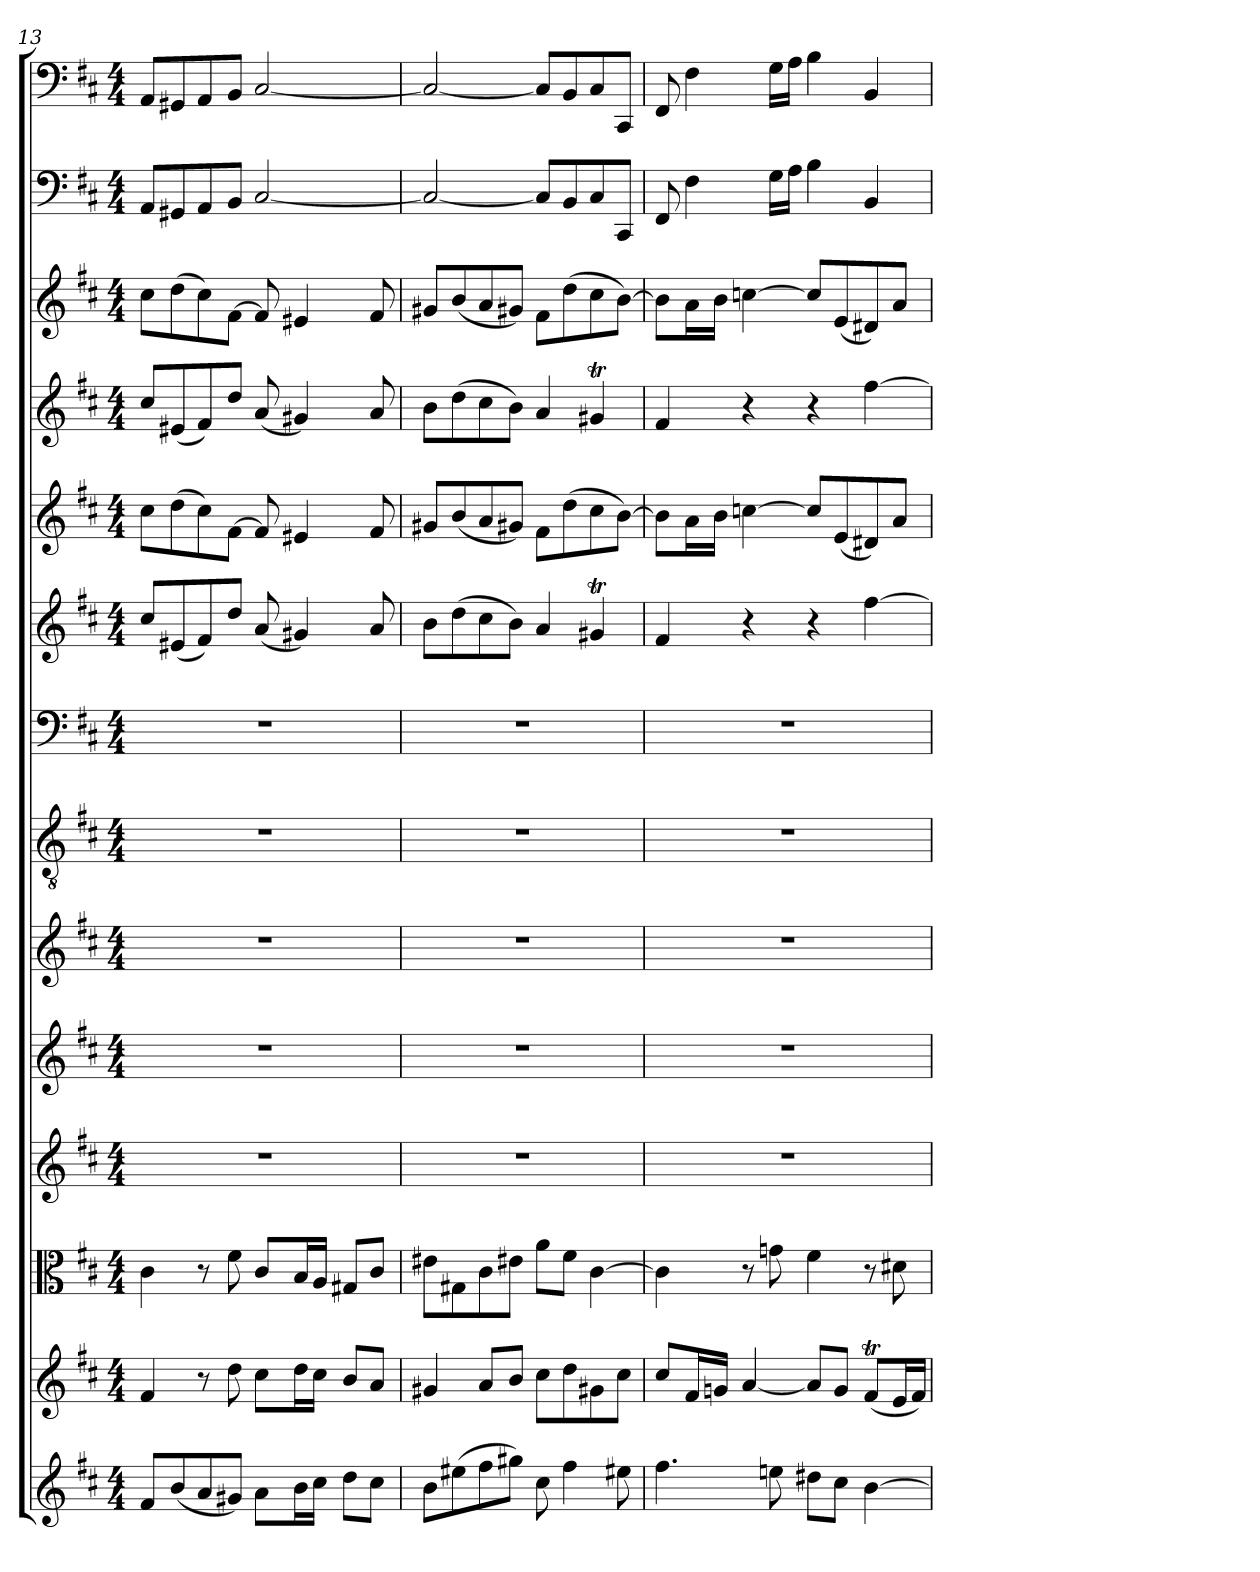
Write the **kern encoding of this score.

**kern	**kern	**kern	**kern	**kern	**kern	**kern	**kern	**kern	**kern	**kern	**kern	**kern	**kern
*part14	*part13	*part12	*part11	*part10	*part9	*part8	*part7	*part6	*part5	*part4	*part3	*part2	*part1
*staff14	*staff13	*staff12	*staff11	*staff10	*staff9	*staff8	*staff7	*staff6	*staff5	*staff4	*staff3	*staff2	*staff1
*clefG2	*clefG2	*clefC3	*clefG2	*clefG2	*clefG2	*clefGv2	*clefF4	*clefG2	*clefG2	*clefG2	*clefG2	*clefF4	*clefF4
*k[f#c#]	*k[f#c#]	*k[f#c#]	*k[f#c#]	*k[f#c#]	*k[f#c#]	*k[f#c#]	*k[f#c#]	*k[f#c#]	*k[f#c#]	*k[f#c#]	*k[f#c#]	*k[f#c#]	*k[f#c#]
*b:	*b:	*b:	*b:	*b:	*b:	*b:	*b:	*b:	*b:	*b:	*b:	*b:	*b:
*M4/4	*M4/4	*M4/4	*M4/4	*M4/4	*M4/4	*M4/4	*M4/4	*M4/4	*M4/4	*M4/4	*M4/4	*M4/4	*M4/4
=13	=13	=13	=13	=13	=13	=13	=13	=13	=13	=13	=13	=13	=13
8f#/L	4f#/	4c#\	1r	1r	1r	1r	1r	8cc#/L	8cc#\L	8cc#/L	8cc#\L	8AA/L	8AA/L
(8b/	.	.	.	.	.	.	.	(8e#X/	(8dd\	(8e#X/	(8dd\	8GG#X/	8GG#X/
8a/	8r	8r	.	.	.	.	.	8f#/)	8cc#\)	8f#/)	8cc#\)	8AA/	8AA/
8g#X/J)	8dd\	8f#\	.	.	.	.	.	8dd/J	[8f#\J	8dd/J	[8f#\J	8BB/J	8BB/J
8a\L	8cc#\L	8c#/L	.	.	.	.	.	(8a/	8f#/]	(8a/	8f#/]	[2C#/	[2C#/
16b\L	16dd\L	16B/L	.	.	.	.	.	4g#X/)	4e#X/	4g#X/)	4e#X/	.	.
16cc#\JJ	16cc#\JJ	16A/JJ	.	.	.	.	.	.	.	.	.	.	.
8dd\L	8b/L	8G#X/L	.	.	.	.	.	.	.	.	.	.	.
8cc#\J	8a/J	8c#/J	.	.	.	.	.	8a/	8f#/	8a/	8f#/	.	.
=14	=14	=14	=14	=14	=14	=14	=14	=14	=14	=14	=14	=14	=14
8b\L	4g#X/	8e#X\L	1r	1r	1r	1r	1r	8b\L	8g#X/L	8b\L	8g#X/L	2C#/_	2C#/_
(8ee#X\	.	8G#X\	.	.	.	.	.	(8dd\	(8b/	(8dd\	(8b/	.	.
8ff#\	8a/L	8c#\	.	.	.	.	.	8cc#\	8a/	8cc#\	8a/	.	.
8gg#X\J)	8b/J	8e#X\J	.	.	.	.	.	8b\J)	8g#X/J)	8b\J)	8g#X/J)	.	.
8cc#\	8cc#\L	8a\L	.	.	.	.	.	4a/	8f#\L	4a/	8f#\L	8C#/L]	8C#/L]
4ff#\	8dd\	8f#\J	.	.	.	.	.	.	(8dd\	.	(8dd\	8BB/	8BB/
.	8g#X\	[4c#\	.	.	.	.	.	4g#Xt/	8cc#\	4g#Xt/	8cc#\	8C#/	8C#/
8ee#X\	8cc#\J	.	.	.	.	.	.	.	[8b\J)	.	[8b\J)	8CC#/J	8CC#/J
=15	=15	=15	=15	=15	=15	=15	=15	=15	=15	=15	=15	=15	=15
4.ff#\	8cc#/L	4c#\]	1r	1r	1r	1r	1r	4f#/	8b\L]	4f#/	8b\L]	8FF#/	8FF#/
.	16f#/L	.	.	.	.	.	.	.	16a\L	.	16a\L	4F#\	4F#\
.	16gn/JJ	.	.	.	.	.	.	.	16b\JJ	.	16b\JJ	.	.
.	[4a/	8r	.	.	.	.	.	4r	[4ccn\	4r	[4ccn\	.	.
8een\	.	8gn\	.	.	.	.	.	.	.	.	.	16G\LL	16G\LL
.	.	.	.	.	.	.	.	.	.	.	.	16A\JJ	16A\JJ
8dd#X\L	8a/L]	4f#\	.	.	.	.	.	4r	8cc/L]	4r	8cc/L]	4B\	4B\
8cc#\J	8g/J	.	.	.	.	.	.	.	(8e/	.	(8e/	.	.
[4b\	(8f#t/L	8r	.	.	.	.	.	[4ff#\	8d#X/)	[4ff#\	8d#X/)	4BB/	4BB/
.	16e/L	8d#X\	.	.	.	.	.	.	8a/J	.	8a/J	.	.
.	16f#/JJ)	.	.	.	.	.	.	.	.	.	.	.	.
=	=	=	=	=	=	=	=	=	=	=	=	=	=
*-	*-	*-	*-	*-	*-	*-	*-	*-	*-	*-	*-	*-	*-
